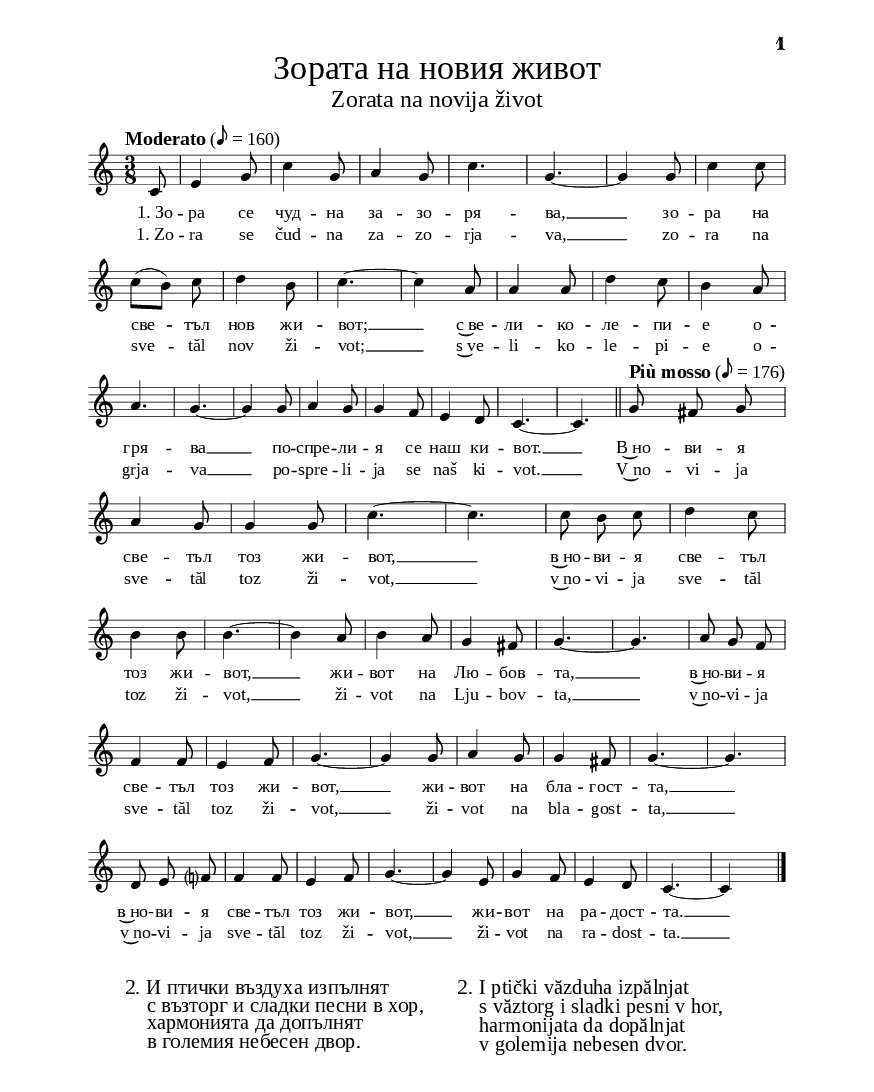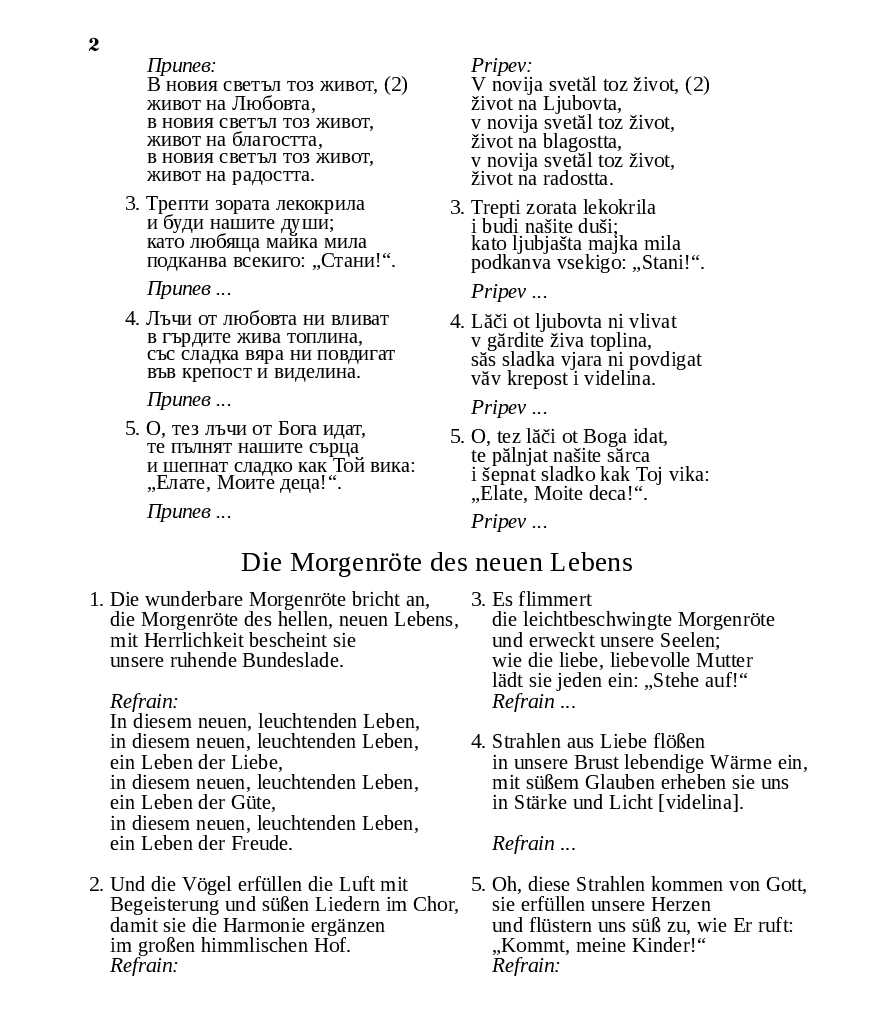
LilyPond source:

\version "2.24.3"

% include paper part and global functions
\include "include/globals.ily"

\bookpart {
  \label #'ref016
  \tocItem \markup "Зората на новия живот – Zorata na novija život"
  \include "include/bookpart-paper.ily"
  \score {
    \include "include/score-layout.ily"

    \new Voice \absolute  {
      \clef treble
      \key c \major
      \time 3/8
      \tempoFunc "Moderato" 8 "160"
      \partial 8
      \autoBeamOff
      c'8 |e'4 g'8|c''4 g'8 |a'4 g'8 |c''4.| g'4. ~ |  g'4 g'8 |
      c''4 c''8| \break \once \autoBeamOn c''8 ([  b'8  ])  \noBeam  c''8 |d''4 b'8  |c''4. ~ | c''4  a'8| a'4 a'8|
      d''4  c''8|  b'4 a'8| \break a'4. | g'4. ~ | g'4  g'8 | a'4 g'8 | g'4 f'8 |
      e'4 d'8 | c'4. ~ | c'4.  |   \bar "||"
      \tempoFunc "Più mosso" 8 "176"
      g'8  fis'8 g'8 | \break a'4 g'8 | g'4 g'8 | c''4. ~ |
      c''4.  |   c''8 b'8 c''8| d''4 c''8 |  \break b'4  b'8 | b'4. ~ | b'4   a'8| b'4 a'8 |
      g'4 fis'8 | g'4. ~ | g'4.  |  a'8 g'8 f'8 | \break f'4 f'8 | e'4 f'8 | g'4. ~ |
      g'4  g'8 | a'4 g'8 | g'4 fis'8 | g'4. ~ | g'4. | \break d'8 e'8 f'?8| f'4 f'8 |
      e'4 f'8 | g'4. ~ |g'4  e'8 | g'4 f'8 | e'4 d'8 | c'4. ~ | c' 4 s8 | \bar "|."
    }

    \addlyrics {
      "1. Зо" -- ра се чуд -- на за -- зо -- ря -- ва, __ зо --
      ра на све -- тъл нов жи -- вот; __ с~ве -- ли -- ко --
      ле -- пи -- е о -- гря -- ва __  по -- спре -- ли -- я се
      наш ки -- вот. __  В~но -- ви -- я све -- тъл тоз жи -- вот, __
      в~но -- ви -- я све -- тъл тоз жи -- вот, __  жи -- вот на
      Лю -- бов -- та, __   в~но -- ви -- я све -- тъл тоз жи -- вот, __
      жи -- вот на бла -- гост -- та, __  "в~но-" -- ви -- я све -- тъл
      тоз жи -- вот, __  жи -- вот на ра -- дост -- та. __
    }
    \addlyrics {
      "1. Zo" -- ra se čud -- na za -- zo -- rja -- va, __ zo --
      ra na sve -- tăl nov ži -- vot; __ s~ve -- li -- ko --
      le -- pi -- e o -- grja -- va __  po -- spre -- li -- ja se
      naš ki -- vot. __  V~no -- vi -- ja sve -- tăl toz ži -- vot, __
      v~no -- vi -- ja sve -- tăl toz ži -- vot, __  ži -- vot na
      Lju -- bov -- ta, __   v~no -- vi -- ja sve -- tăl toz ži -- vot, __
      ži -- vot na bla -- gost -- ta, __  v~no -- vi -- ja sve -- tăl
      toz ži -- vot, __  ži -- vot na ra -- dost -- ta. __
    }

    \header {
      title = \titleFunc "Зората на новия живот" "Zorata na novija život"
    }

    \midi{}
  }

  \markup \empty-two

  \markup \abs-fontsize #10 {
    \hspace #5
    \override #`(baseline-skip . ,bgCoupletBaselineSkip)

    \column {
      % score

      \line { 2. И птички въздуха изпълнят }
      \line {   "   " с възторг и сладки песни в хор, }
      \line {   "   " хармонията да допълнят }
      \line {   "   " в големия небесен двор.}

    }

    \hspace #4
    \override #`(baseline-skip . ,bgCoupletBaselineSkip)
    \column {
      \line { 2. I ptički văzduha izpălnjat }
      \line {   "   " s văztorg i sladki pesni v hor, }
      \line {   "   " harmonijata da dopălnjat }
      \line {   "   " v golemija nebesen dvor.}

    }
  } % m



  \markup \abs-fontsize #10 {
    \hspace #5
    \override #`(baseline-skip . ,bgCoupletBaselineSkip)

    \column {
      \line { "   " \italic {Припев: } }
      \line {  "   " В новия светъл тоз живот, (2) }
      \line { "   " живот на Любовта, }
      \line {  "   " в новия светъл тоз живот,}
      \line { "   " живот на благостта, }
      \line { "   "  в новия светъл тоз живот,}
      \line {  "   " живот на радостта.}
      \vspace #0.5

      \line { 3. Трепти зората лекокрила  }
      \line {   "   " и буди нашите души; }
      \line {   "   " като любяща майка мила}
      \line {   "   " подканва всекиго: „Стани!“.}

      \vspace #0.5
      \line { "   " \italic {Припев ...} }
      \vspace #0.5

      \line { 4. Лъчи от  любовта ни вливат }
      \line {   "   " в гърдите жива топлина, }
      \line {   "   " със сладка вяра ни повдигат }
      \line {   "   " във крепост и виделина. }

      \vspace #0.5
      \line { "   " \italic {Припев ...} }
      \vspace #0.5

      \line { 5.  О, тез лъчи от Бога идат, }
      \line {   "   " те пълнят нашите сърца }
      \line {   "   " и шепнат сладко как Той вика: }
      \line {   "   " „Елате, Mоите деца!“. }
      \vspace #0.5
      \line { "   " \italic {Припев ...} }
      \vspace #0.5
    }

    \hspace #4
    \override #`(baseline-skip . ,bgCoupletBaselineSkip)
    \column {

      \line { "   " \italic {Pripev: } }
      \line {  "   " V novija svetăl toz život, (2) }
      \line { "   " život na Ljubovta, }
      \line {  "   " v novija svetăl toz život,}
      \line { "   " život na blagostta, }
      \line { "   "  v novija svetăl toz život,}
      \line {  "   " život na radostta.}
      \vspace #0.5

      \line { 3. Trepti zorata lekokrila  }
      \line {   "   " i budi našite duši; }
      \line {   "   " kato ljubjašta majka mila}
      \line {   "   " podkanva vsekigo: „Stani!“.}

      \vspace #0.5
      \line { "   " \italic {Pripev ...} }
      \vspace #0.5

      \line { 4. Lăči ot  ljubovta ni vlivat }
      \line {   "   " v gărdite živa toplina, }
      \line {   "   " săs sladka vjara ni povdigat }
      \line {   "   " văv krepost i videlina. }

      \vspace #0.5
      \line { "   " \italic {Pripev ...} }
      \vspace #0.5

      \line { 5.  O, tez lăči ot Boga idat, }
      \line {   "   " te pălnjat našite sărca }
      \line {   "   " i šepnat sladko kak Toj vika: }
      \line {   "   " „Elate, Moite deca!“. }
      \vspace #0.5
      \line { "   " \italic {Pripev ...} }
      \vspace #0.5
    }
  } % markup

  \markup \empty-one

  % include foreign translation(s) of the song
  \version "2.24.3"

\markup \fill-line { \fontsize #deTitleFontSize "Die Morgenröte des neuen Lebens" }
\markup \null
\markup \null
\markup \fontsize #+2.3 {

  \override #'(baseline-skip . 2.8)

  \column {
    \line { 1. Die wunderbare Morgenröte bricht an, }
    \line {   "   " die Morgenröte des hellen, neuen Lebens, }
    \line {   "   " mit Herrlichkeit bescheint sie}
    \line {   "   " unsere ruhende Bundeslade.}
    \line { " " }
    \line { "   " \italic { Refrain:}  }
    \line {   "   "In diesem neuen, leuchtenden Leben, }
     \line {   "   "in diesem neuen, leuchtenden Leben, }
    \line {   "   "ein Leben der Liebe, }
    \line {   "   " in diesem neuen, leuchtenden Leben, }
    \line {   "   " ein Leben der Güte, }
    \line {   "   "in diesem neuen, leuchtenden Leben, }
    \line {   "   "ein Leben der Freude.}

    \line { " " }
    \line { 2. Und die Vögel erfüllen die Luft mit }
    \line {   "   "Begeisterung und süßen Liedern im Chor, }
    \line {   "   " damit sie die Harmonie ergänzen }
    \line {   "   " im großen himmlischen Hof. }

    \line { "   " \italic { Refrain:}  }

  }
 \hspace #1
  \override #'(baseline-skip . 2.8)
 

  \column {
    \line { 3. Es flimmert  }
    \line {   "   " die leichtbeschwingtе Morgenröte }
    \line {   "   " und erweckt unsere Seelen; }
    \line {   "   " wie die liebe, liebevolle Mutter }
    \line {   "   " lädt sie jeden ein: „Stehe auf!“ }
    \line { "   " \italic { Refrain } ... }
    \line { " " }

    \line { 4. Strahlen aus Liebe flößen }
    \line {   "   " in unsere Brust lebendige Wärme ein, }
    \line {   "   " mit süßem Glauben erheben sie uns }
    \line {   "   " in Stärke und Licht [videlina].}

    \line { " " }
    \line { "   " \italic { Refrain } ... }

    \line { " " }
    \line { 5. Oh, diese Strahlen kommen von Gott, }
    \line {   "   " sie erfüllen unsere Herzen }
    \line {   "   " und flüstern uns süß zu, wie Er ruft: }
    \line {   "   " „Kommt, meine Kinder!“}
    \line { "   " \italic { Refrain:}  }

  }
}


} % bookpart
